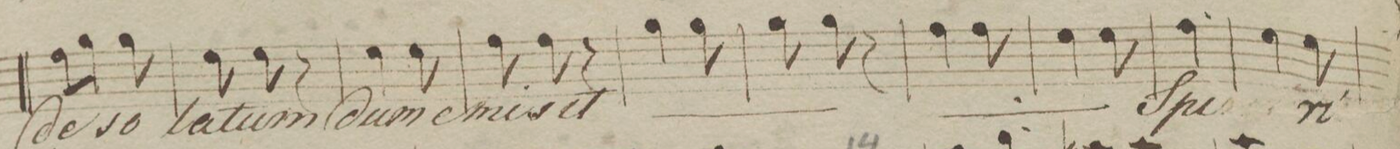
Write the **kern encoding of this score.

**kern	**text	**dynam
*I"Alt.	*	*
*clefC3	*	*
*k[b-e-]	*	*
*M3/8	*	*
8g\L	de-	.
8a\J	.	.
8a\	-so-	.
=108	=108	=108
8f\	-la-	.
8f\	-tum	.
8r	.	.
=109	=109	=109
4f\	dum	.
8f\	e-	.
=110	=110	=110
8g\	-mi-	.
8g\	-sit	.
8r	.	.
=111	=111	=111
*	*ij	*
4a\	dum	.
8a\	e-	.
=112	=112	=112
8a\	-mi-	.
8a\	-sit	.
8r	.	.
=113	=113	=113
4g\	dum	.
8g\	e-	.
=114	=114	=114
4f\	-mi-	.
8f\	-sit	.
*	*Xij	*
=115	=115	=115
4.g\	Spi-	.
=116	=116	=116
4f\	.	.
8f\	-ri-	.
=117	=117	=117
*-	*-	*-
